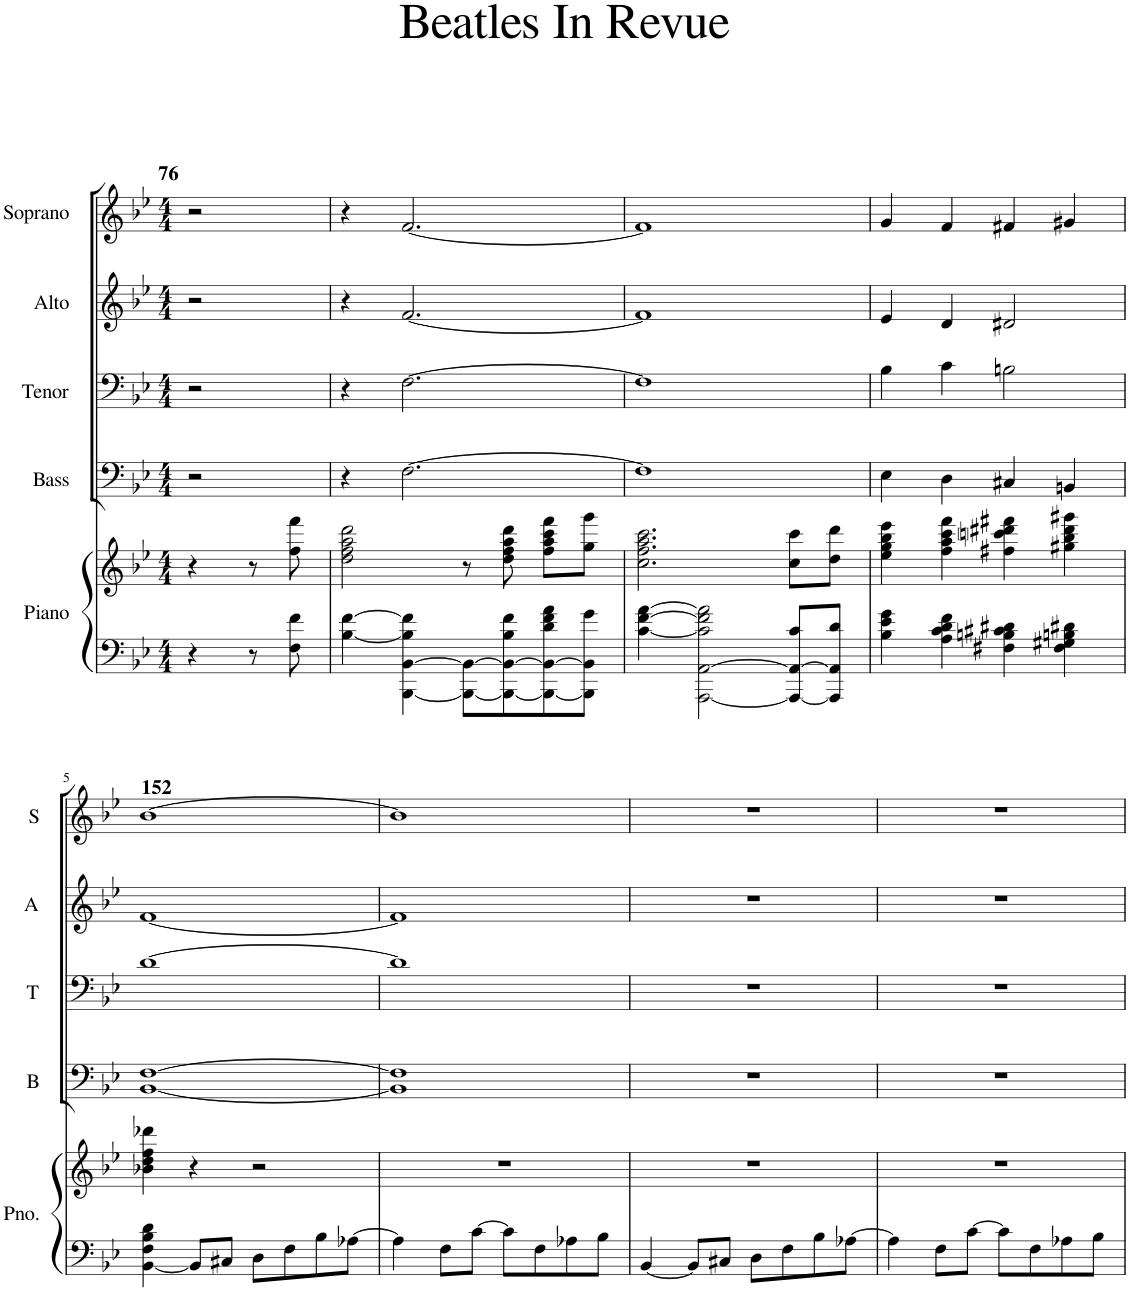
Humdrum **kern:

**kern	**kern	**kern	**kern	**kern	**kern
*part5	*part5	*part4	*part3	*part2	*part1
*staff6	*staff5	*staff4	*staff3	*staff2	*staff1
*I"Piano	*	*I"Bass	*I"Tenor	*I"Alto	*I"Soprano
*I'Pno.	*	*I'B	*I'T	*I'A	*I'S
*clefF4	*clefG2	*clefF4	*clefF4	*clefG2	*clefG2
*k[b-e-]	*k[b-e-]	*k[b-e-]	*k[b-e-]	*k[b-e-]	*k[b-e-]
*M4/4	*M4/4	*M4/4	*M4/4	*M4/4	*M4/4
=1	=1	=1	=1	=1	=1
!	!	!	!	!	!LO:TX:a:B:t=76
4r	4r	2r	2r	2r	2r
8r	8r	.	.	.	.
8F\ 8f\	8ff\ 8fff\	.	.	.	.
=2	=2	=2	=2	=2	=2
[4B-\ [4f\	2dd\ 2ff\ 2aa\ 2ddd\	4r	4r	4r	4r
[4BBB-\ [4BB-\ 4B-\] 4f\]	.	[2.F\	[2.F\	[2.f/	[2.f/
8BBB-\_ 8BB-\_L	8r	.	.	.	.
8BBB-\_ 8BB-\_ 8B-\ 8f\	8dd\ 8ff\ 8aa\ 8ddd\	.	.	.	.
8BBB-\_ 8BB-\_ 8d\ 8f\ 8a\	8ff\ 8aa\ 8ccc\ 8fff\L	.	.	.	.
8BBB-\] 8BB-\] 8g\J	8gg\ 8ggg\J	.	.	.	.
=3	=3	=3	=3	=3	=3
[4c\ [4f\ [4a\	2.cc\ 2.ff\ 2.aa\ 2.ccc\	1F]	1F]	1f]	1f]
[2AAA\ [2AA\ 2c\] 2f\] 2a\]	.	.	.	.	.
8AAA/_ 8AA/_ 8c/L	8cc\ 8ccc\L	.	.	.	.
8AAA/] 8AA/] 8d/J	8dd\ 8ddd\J	.	.	.	.
=4	=4	=4	=4	=4	=4
4B-\ 4e-\ 4g\	4ee-\ 4gg\ 4bb-\ 4eee-\	4E-\	4B-\	4e-/	4g/
4A\ 4c\ 4d\ 4f\	4ff\ 4aa\ 4ccc\ 4fff\	4D\	4c\	4d/	4f/
4F#X\ 4Bn\ 4c#X\ 4d#X\	4ff#X\ 4cccnj\ 4ddd#X\ 4fff#X\	4C#X/	2Bn\	2d#X/	4f#X/
4F#\ 4G#X\ 4Bn\ 4d#X\	4gg#X\ 4bb-\ 4ddd#\ 4ggg#X\	4BBn/	.	.	4g#X/
!!LO:LB:g=z
=5	=5	=5	=5	=5	=5
!	!	!	!	!	!LO:TX:a:B:t=152
[4BB-\ 4F\ 4B-\ 4d\	4b-X\ 4dd\ 4ff\ 4ddd-X\	[1BB- [1F	[1d	[1f	[1b-
8BB-/L]	4r	.	.	.	.
8C#X/J	.	.	.	.	.
8D\L	2r	.	.	.	.
8F\	.	.	.	.	.
8B-\	.	.	.	.	.
[8A-X\J	.	.	.	.	.
=6	=6	=6	=6	=6	=6
4A-\]	1r	1BB-] 1F]	1d]	1f]	1b-]
8F\L	.	.	.	.	.
[8c\J	.	.	.	.	.
8c\L]	.	.	.	.	.
8F\	.	.	.	.	.
8A-X\	.	.	.	.	.
8B-\J	.	.	.	.	.
=7	=7	=7	=7	=7	=7
[4BB-/	1r	1r	1r	1r	1r
8BB-/L]	.	.	.	.	.
8C#X/J	.	.	.	.	.
8D\L	.	.	.	.	.
8F\	.	.	.	.	.
8B-\	.	.	.	.	.
[8A-X\J	.	.	.	.	.
=8	=8	=8	=8	=8	=8
4A-\]	1r	1r	1r	1r	1r
8F\L	.	.	.	.	.
[8c\J	.	.	.	.	.
8c\L]	.	.	.	.	.
8F\	.	.	.	.	.
8A-X\	.	.	.	.	.
8B-\J	.	.	.	.	.
=	=	=	=	=	=
*-	*-	*-	*-	*-	*-
